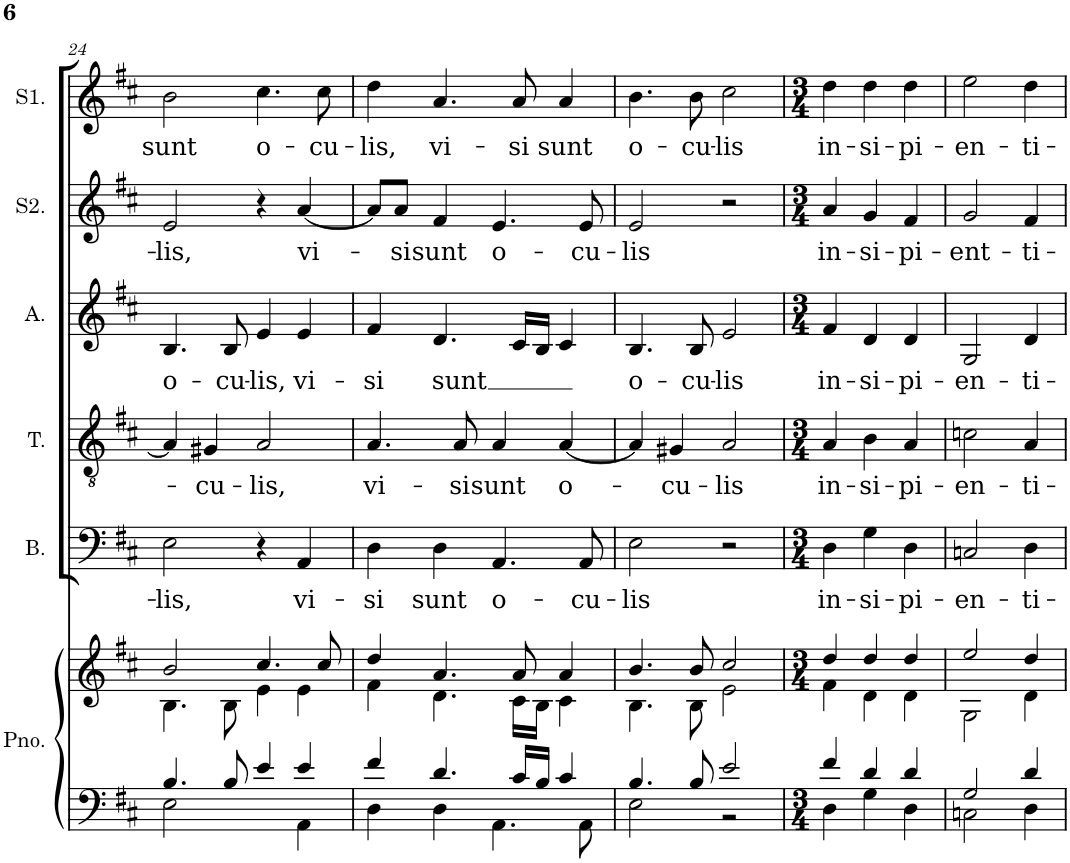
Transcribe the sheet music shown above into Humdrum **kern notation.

**kern	**kern	**kern	**text	**kern	**text	**kern	**text	**kern	**text	**kern	**text
*part6	*part6	*part5	*part5	*part4	*part4	*part3	*part3	*part2	*part2	*part1	*part1
*staff7	*staff6	*staff5	*staff5	*staff4	*staff4	*staff3	*staff3	*staff2	*staff2	*staff1	*staff1
*I"Piano	*	*I"Bass	*	*I"Tenor	*	*I"Alto	*	*I"Soprano	*	*I"Soprano1	*
*I'Pno.	*	*I'B.	*	*I'T.	*	*I'A.	*	*I'S2.	*	*I'S1.	*
!!LO:PB:g=z
*clefF4	*clefG2	*clefF4	*	*clefGv2	*	*clefG2	*	*clefG2	*	*clefG2	*
*k[f#c#]	*k[f#c#]	*k[f#c#]	*	*k[f#c#]	*	*k[f#c#]	*	*k[f#c#]	*	*k[f#c#]	*
*D:	*D:	*D:	*	*D:	*	*D:	*	*D:	*	*D:	*
*M4/4	*M4/4	*M4/4	*	*M4/4	*	*M4/4	*	*M4/4	*	*M4/4	*
=24	=24	=24	=24	=24	=24	=24	=24	=24	=24	=24	=24
*^	*^	*	*	*	*	*	*	*	*	*	*
!	!	!	!	!	!LO:LY:b	!	!	!	!LO:LY:b	!	!LO:LY:b	!	!LO:LY:b
4.B/	2E\	2b/	4.B\	2E\	-lis,	4A/]	.	4.B/	o-	2e/	-lis,	2b\	sunt
!	!	!	!	!	!	!	!LO:LY:b	!	!	!	!	!	!
.	.	.	.	.	.	4G#X/	-cu-	.	.	.	.	.	.
!	!	!	!	!	!	!	!	!	!LO:LY:b	!	!	!	!
8B/	.	.	8B\	.	.	.	.	8B/	-cu-	.	.	.	.
!	!	!	!	!	!	!	!LO:LY:b	!	!LO:LY:b	!	!	!	!LO:LY:b
4e/	4ryy	4.cc#/	4e\	4r	.	2A/	-lis,	4e/	-lis,	4r	.	4.cc#\	o-
!	!	!	!	!	!LO:LY:b	!	!	!	!LO:LY:b	!	!LO:LY:b	!	!
4e/	4AA\	.	4e\	4AA/	vi-	.	.	4e/	vi-	[4a/	vi-	.	.
!	!	!	!	!	!	!	!	!	!	!	!	!	!LO:LY:b
.	.	8cc#/	.	.	.	.	.	.	.	.	.	8cc#\	-cu-
=25	=25	=25	=25	=25	=25	=25	=25	=25	=25	=25	=25	=25	=25
!	!	!	!	!	!LO:LY:b	!	!LO:LY:b	!	!LO:LY:b	!	!	!	!LO:LY:b
4f#/	4D\	4dd/	4f#\	4D\	-si	4.A/	vi-	4f#/	-si	8a/L]	.	4dd\	-lis,
!	!	!	!	!	!	!	!	!	!	!	!LO:LY:b	!	!
.	.	.	.	.	.	.	.	.	.	8a/J	-si	.	.
!	!	!	!	!	!LO:LY:b	!	!	!	!LO:LY:b	!	!LO:LY:b	!	!LO:LY:b
4.d/	4D\	4.a/	4.d\	4D\	sunt	.	.	4.d/	sunt	4f#/	sunt	4.a/	vi-
!	!	!	!	!	!	!	!LO:LY:b	!	!	!	!	!	!
.	.	.	.	.	.	8A/	-si	.	.	.	.	.	.
!	!	!	!	!	!LO:LY:b	!	!LO:LY:b	!	!	!	!LO:LY:b	!	!
.	4.AA\	.	.	4.AA/	o-	4A/	sunt	.	.	4.e/	o-	.	.
!	!	!	!	!	!	!	!	!	!	!	!	!	!LO:LY:b
16c#/LL	.	8a/	16c#\LL	.	.	.	.	16c#/LL	.	.	.	8a/	-si
16B/JJ	.	.	16B\JJ	.	.	.	.	16B/JJ	.	.	.	.	.
!	!	!	!	!	!	!	!LO:LY:b	!	!	!	!	!	!LO:LY:b
4c#/	.	4a/	4c#\	.	.	[4A/	o-	4c#/	.	.	.	4a/	sunt
!	!	!	!	!	!LO:LY:b	!	!	!	!	!	!LO:LY:b	!	!
.	8AA\	.	.	8AA/	-cu-	.	.	.	.	8e/	-cu-	.	.
=26	=26	=26	=26	=26	=26	=26	=26	=26	=26	=26	=26	=26	=26
!	!	!	!	!	!LO:LY:b	!	!	!	!LO:LY:b	!	!LO:LY:b	!	!LO:LY:b
4.B/	2E\	4.b/	4.B\	2E\	-lis	4A/]	.	4.B/	o-	2e/	-lis	4.b\	o-
!	!	!	!	!	!	!	!LO:LY:b	!	!	!	!	!	!
.	.	.	.	.	.	4G#X/	-cu-	.	.	.	.	.	.
!	!	!	!	!	!	!	!	!	!LO:LY:b	!	!	!	!LO:LY:b
8B/	.	8b/	8B\	.	.	.	.	8B/	-cu-	.	.	8b\	-cu-
!	!	!	!	!	!	!	!LO:LY:b	!	!LO:LY:b	!	!	!	!LO:LY:b
2e/	2r	2cc#/	2e\	2r	.	2A/	-lis	2e/	-lis	2r	.	2cc#\	-lis
=27	=27	=27	=27	=27	=27	=27	=27	=27	=27	=27	=27	=27	=27
*M3/4	*	*M3/4	*	*M3/4	*	*M3/4	*	*M3/4	*	*M3/4	*	*M3/4	*
!	!	!	!	!	!LO:LY:b	!	!LO:LY:b	!	!LO:LY:b	!	!LO:LY:b	!	!LO:LY:b
4f#/	4D\	4dd/	4f#\	4D\	in-	4A/	in-	4f#/	in-	4a/	in-	4dd\	in-
!	!	!	!	!	!LO:LY:b	!	!LO:LY:b	!	!LO:LY:b	!	!LO:LY:b	!	!LO:LY:b
4d/	4G\	4dd/	4d\	4G\	-si-	4B\	-si-	4d/	-si-	4g/	-si-	4dd\	-si-
!	!	!	!	!	!LO:LY:b	!	!LO:LY:b	!	!LO:LY:b	!	!LO:LY:b	!	!LO:LY:b
4d/	4D\	4dd/	4d\	4D\	-pi-	4A/	-pi-	4d/	-pi-	4f#/	-pi-	4dd\	-pi-
=28	=28	=28	=28	=28	=28	=28	=28	=28	=28	=28	=28	=28	=28
!	!	!	!	!	!LO:LY:b	!	!LO:LY:b	!	!LO:LY:b	!	!LO:LY:b	!	!LO:LY:b
2G/	2Cn\	2ee/	2G\	2Cn/	-en-	2cn\	-en-	2G/	-en-	2g/	-ent-	2ee\	-en-
!	!	!	!	!	!LO:LY:b	!	!LO:LY:b	!	!LO:LY:b	!	!LO:LY:b	!	!LO:LY:b
4d/	4D\	4dd/	4d\	4D\	-ti-	4A/	-ti-	4d/	-ti-	4f#/	-ti-	4dd\	-ti-
*v	*v	*	*	*	*	*	*	*	*	*	*	*	*
*	*v	*v	*	*	*	*	*	*	*	*	*	*
=	=	=	=	=	=	=	=	=	=	=	=
*-	*-	*-	*-	*-	*-	*-	*-	*-	*-	*-	*-
